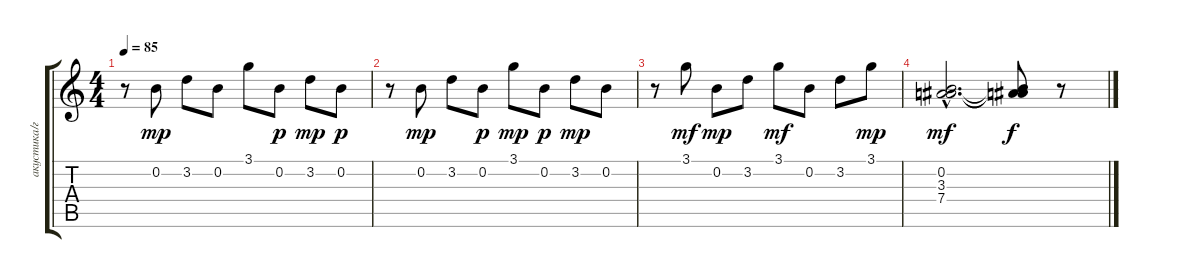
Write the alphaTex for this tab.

\track ("акустика/гитара/" "акустика/г") {instrument acousticguitarsteel}
\staff {score tabs}
\tuning (E4 B3 G3 D3 A2 E2) {hide}
\ts (4 4)
\tempo 85
\clef g2
\ks c
r.8{dy mp} 0.2.8 3.2.8 0.2.8 3.1.8 0.2.8{dy p} 3.2.8{dy mp} 0.2.8{dy p} |
r.8 0.2.8{dy mp} 3.2.8 0.2.8{dy p} 3.1.8{dy mp} 0.2.8{dy p} 3.2.8{dy mp} 0.2.8 |
r.8 3.1.8{dy mf} 0.2.8{dy mp} 3.2.8 3.1.8{dy mf} 0.2.8 3.2.8 3.1.8{dy mp} |
(0.2{hac} 3.3{hac} 7.4{hac}).2{d dy mf} (0.2{t} 3.3{t} 7.4{t}).8{dy f} r.8
